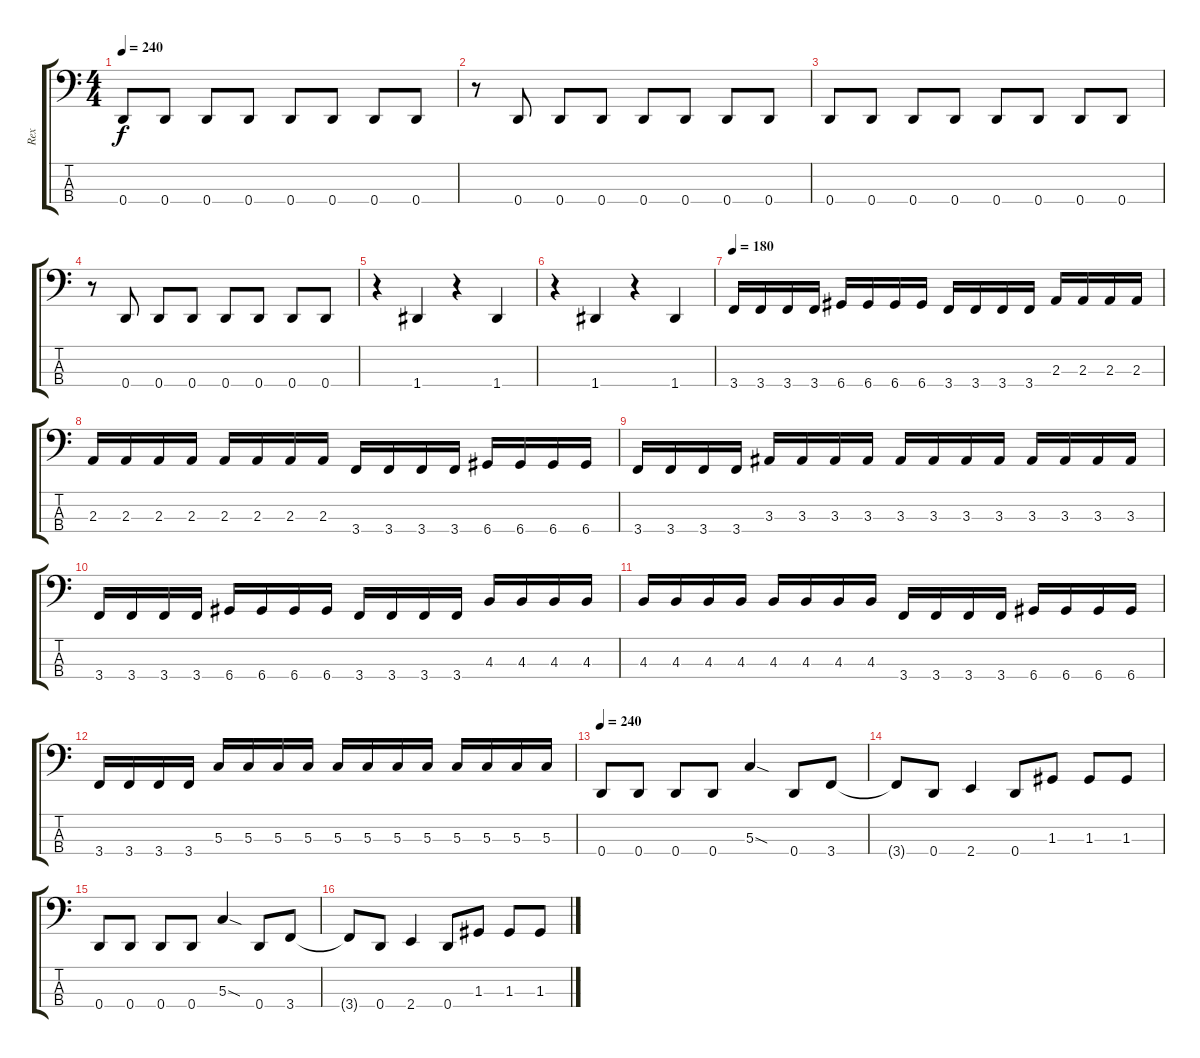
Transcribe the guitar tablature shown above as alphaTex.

\track ("Rex" "Rex") {instrument electricbasspick}
\staff {score tabs}
\tuning (F2 C2 G1 D1) {hide}
\ts (4 4)
\tempo 240
\clef f4
\ks c
0.4.8{dy f} 0.4.8 0.4.8 0.4.8 0.4.8 0.4.8 0.4.8 0.4.8 |
r.8 0.4.8 0.4.8 0.4.8 0.4.8 0.4.8 0.4.8 0.4.8 |
0.4.8 0.4.8 0.4.8 0.4.8 0.4.8 0.4.8 0.4.8 0.4.8 |
r.8 0.4.8 0.4.8 0.4.8 0.4.8 0.4.8 0.4.8 0.4.8 |
r.4 1.4.4 r.4 1.4.4 |
r.4 1.4.4 r.4 1.4.4 |
\tempo 180
3.4.16 3.4.16 3.4.16 3.4.16 6.4.16 6.4.16 6.4.16 6.4.16 3.4.16 3.4.16 3.4.16 3.4.16 2.3.16 2.3.16 2.3.16 2.3.16 |
2.3.16 2.3.16 2.3.16 2.3.16 2.3.16 2.3.16 2.3.16 2.3.16 3.4.16 3.4.16 3.4.16 3.4.16 6.4.16 6.4.16 6.4.16 6.4.16 |
3.4.16 3.4.16 3.4.16 3.4.16 3.3.16 3.3.16 3.3.16 3.3.16 3.3.16 3.3.16 3.3.16 3.3.16 3.3.16 3.3.16 3.3.16 3.3.16 |
3.4.16 3.4.16 3.4.16 3.4.16 6.4.16 6.4.16 6.4.16 6.4.16 3.4.16 3.4.16 3.4.16 3.4.16 4.3.16 4.3.16 4.3.16 4.3.16 |
4.3.16 4.3.16 4.3.16 4.3.16 4.3.16 4.3.16 4.3.16 4.3.16 3.4.16 3.4.16 3.4.16 3.4.16 6.4.16 6.4.16 6.4.16 6.4.16 |
3.4.16 3.4.16 3.4.16 3.4.16 5.3.16 5.3.16 5.3.16 5.3.16 5.3.16 5.3.16 5.3.16 5.3.16 5.3.16 5.3.16 5.3.16 5.3.16 |
\tempo 240
0.4.8 0.4.8 0.4.8 0.4.8 5.3{sod}.4 0.4.8 3.4.8 |
3.4{t}.8 0.4.8 2.4.4 0.4.8 1.3.8 1.3.8 1.3.8 |
0.4.8 0.4.8 0.4.8 0.4.8 5.3{sod}.4 0.4.8 3.4.8 |
3.4{t}.8 0.4.8 2.4.4 0.4.8 1.3.8 1.3.8 1.3.8
